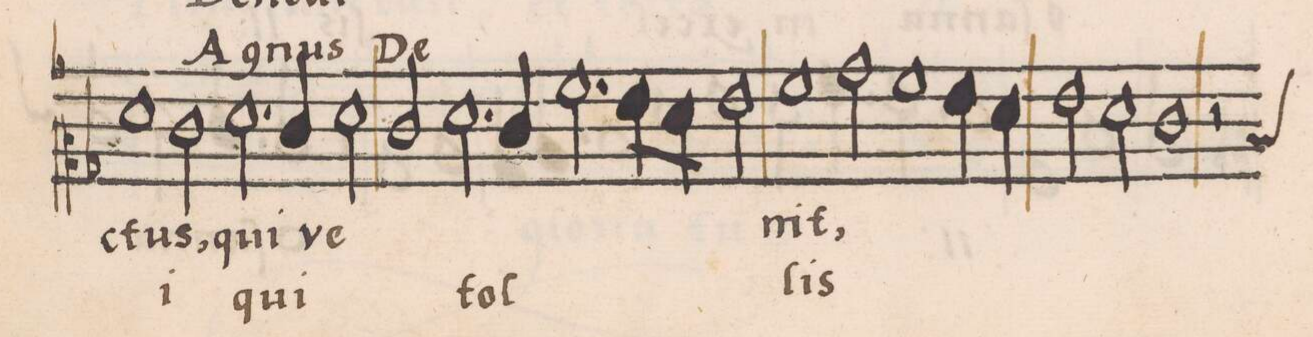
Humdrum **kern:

**kern	**text	**text
*I"TENOR	*	*
*clefC2	*	*
*k[b-]	*	*
*met(C|)	*	*
*M2/1	*	*
1f	-ctus,	.
2e\	.	-i
2.f\	qui	qui
=98-	=98-	=98-
4e/	.	.
2f\	ve-	.
2e/	.	.
2.f\	.	tol-
=99-	=99-	=99-
4e/	.	.
2.a\	.	.
8g\L	.	.
8f\J	.	.
2g\	.	.
=100	=100	=100
1a	-nit,	-lis
2b-\	.	.
1a\	.	.
=101-	=101-	=101-
4g\	.	.
4f\	.	.
2g\	.	.
2f\	.	.
=102-	=102-	=102-
1e	.	.
2r	.	.
*custos:d	*	*
*-	*-	*-
